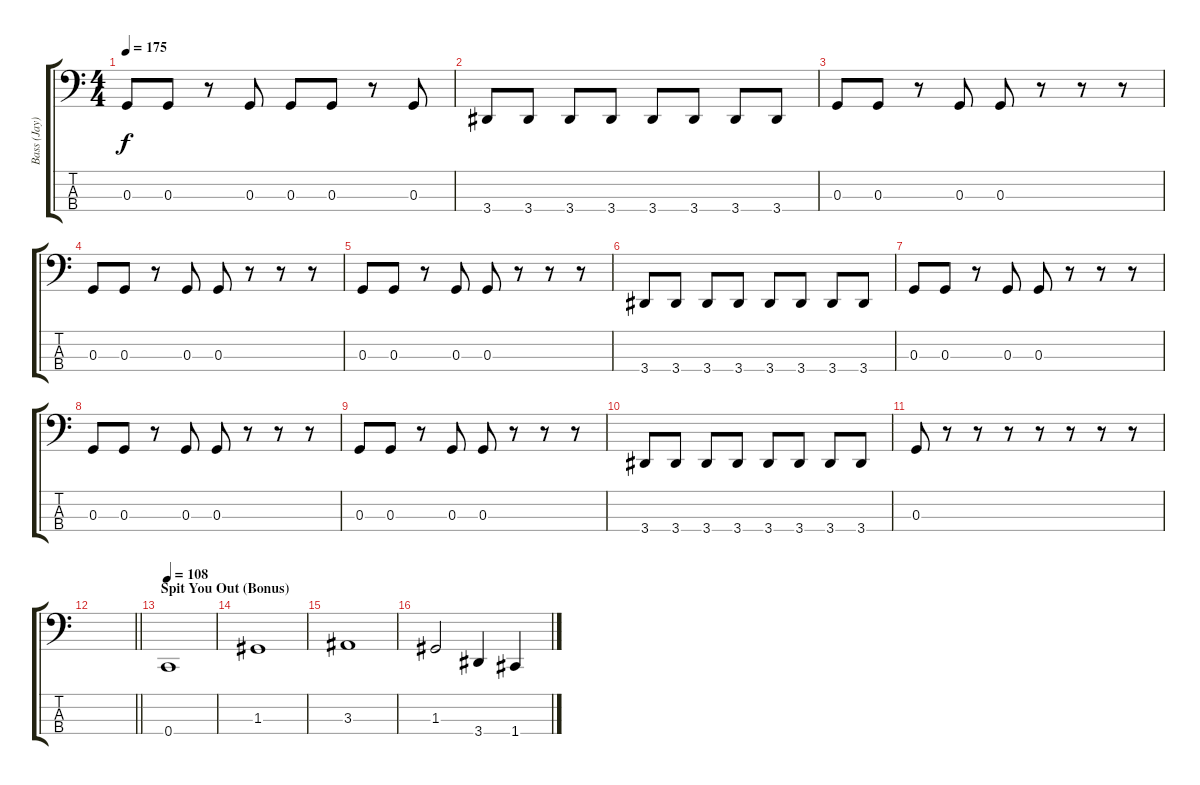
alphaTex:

\track ("Bass (Jay)" "Bass (Jay)") {instrument electricbasspick}
\staff {score tabs}
\tuning (F2 C2 G1 C1) {hide}
\ts (4 4)
\tempo 175
\clef f4
\ks c
0.3.8{dy f} 0.3.8 r.8 0.3.8 0.3.8 0.3.8 r.8 0.3.8 |
3.4.8 3.4.8 3.4.8 3.4.8 3.4.8 3.4.8 3.4.8 3.4.8 |
0.3.8 0.3.8 r.8 0.3.8 0.3.8 r.8 r.8 r.8 |
0.3.8 0.3.8 r.8 0.3.8 0.3.8 r.8 r.8 r.8 |
0.3.8 0.3.8 r.8 0.3.8 0.3.8 r.8 r.8 r.8 |
3.4.8 3.4.8 3.4.8 3.4.8 3.4.8 3.4.8 3.4.8 3.4.8 |
0.3.8 0.3.8 r.8 0.3.8 0.3.8 r.8 r.8 r.8 |
0.3.8 0.3.8 r.8 0.3.8 0.3.8 r.8 r.8 r.8 |
0.3.8 0.3.8 r.8 0.3.8 0.3.8 r.8 r.8 r.8 |
3.4.8 3.4.8 3.4.8 3.4.8 3.4.8 3.4.8 3.4.8 3.4.8 |
0.3.8 r.8 r.8 r.8 r.8 r.8 r.8 r.8 |
\barLineRight lightlight
|
\section ("" "Spit You Out (Bonus)")
\tempo 108
0.4.1 |
1.3.1 |
3.3.1 |
1.3.2 3.4.4 1.4.4
